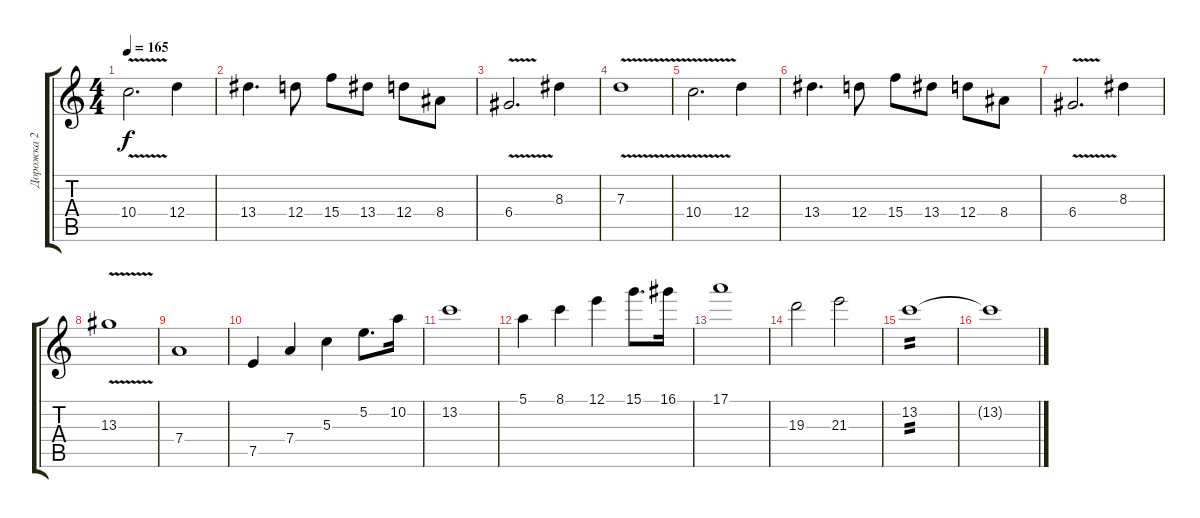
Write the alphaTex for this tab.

\track ("Дорожка 2" "Дорожка 2") {instrument overdrivenguitar}
\staff {score tabs}
\tuning (E4 B3 G3 D3 A2 E2) {hide}
\ts (4 4)
\tempo 165
\clef g2
\ks c
10.4{v}.2{d dy f} 12.4.4 |
13.4.4{d} 12.4.8 15.4.8 13.4.8 12.4.8 8.4.8 |
6.4{v}.2{d} 8.3.4 |
7.3{v}.1 |
10.4{v}.2{d} 12.4.4 |
13.4.4{d} 12.4.8 15.4.8 13.4.8 12.4.8 8.4.8 |
6.4{v}.2{d} 8.3.4 |
13.3{v}.1 |
7.4.1 |
7.5.4 7.4.4 5.3.4 5.2.8{d} 10.2.16 |
13.2.1 |
5.1.4 8.1.4 12.1.4 15.1.8{d} 16.1.16 |
17.1.1 |
19.3.2 21.3.2 |
13.2.1{tp 2} |
13.2{t}.1
